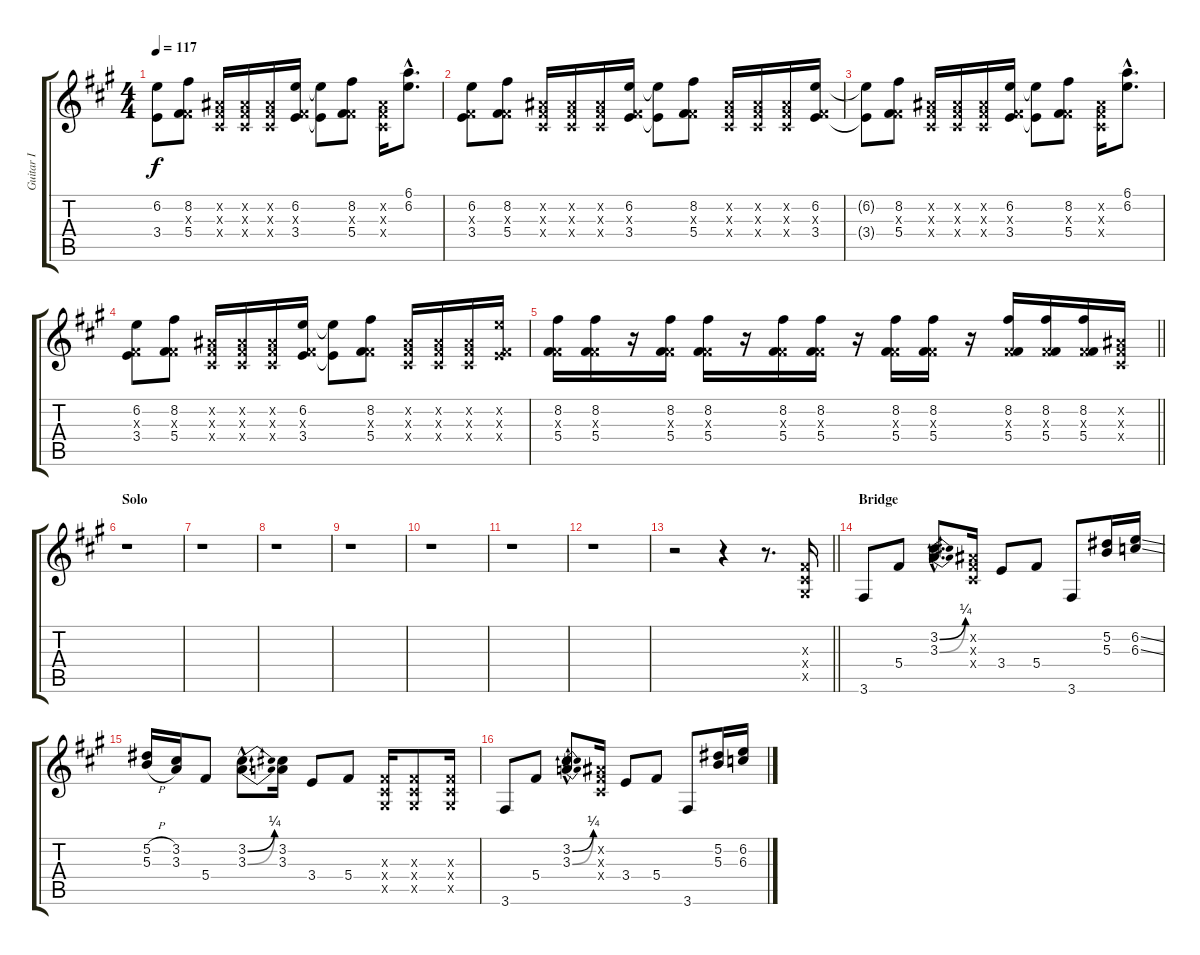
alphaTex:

\track ("Guitar I" "Guitar I") {instrument distortionguitar}
\staff {score tabs}
\tuning (Eb4 Bb3 Gb3 Db3 Ab2 Eb2) {hide}
\ts (4 4)
\tempo 117
\clef g2
\ks f#minor
(6.2{t} 3.4{t}).8{dy f} (8.2 0.3{x} 5.4).8 (0.2{x} 0.3{x} 0.4{x}).16 (0.2{x} 0.3{x} 0.4{x}).16 (0.2{x} 0.3{x} 0.4{x}).16 (6.2 0.3{x} 3.4).16 (6.2{t} 3.4{t}).8 (8.2 0.3{x} 5.4).8 (0.2{x} 0.3{x} 0.4{x}).16 (6.1{hac} 6.2{hac}).8{d} |
(6.2 0.3{x} 3.4).8 (8.2 0.3{x} 5.4).8 (0.2{x} 0.3{x} 0.4{x}).16 (0.2{x} 0.3{x} 0.4{x}).16 (0.2{x} 0.3{x} 0.4{x}).16 (6.2 0.3{x} 3.4).16 (6.2{t} 3.4{t}).8 (8.2 0.3{x} 5.4).8 (0.2{x} 0.3{x} 0.4{x}).16 (0.2{x} 0.3{x} 0.4{x}).16 (0.2{x} 0.3{x} 0.4{x}).16 (6.2 0.3{x} 3.4).16 |
(6.2{t} 3.4{t}).8 (8.2 0.3{x} 5.4).8 (0.2{x} 0.3{x} 0.4{x}).16 (0.2{x} 0.3{x} 0.4{x}).16 (0.2{x} 0.3{x} 0.4{x}).16 (6.2 0.3{x} 3.4).16 (6.2{t} 3.4{t}).8 (8.2 0.3{x} 5.4).8 (0.2{x} 0.3{x} 0.4{x}).16 (6.1{hac} 6.2{hac}).8{d} |
(6.2 0.3{x} 3.4).8 (8.2 0.3{x} 5.4).8 (0.2{x} 0.3{x} 0.4{x}).16 (0.2{x} 0.3{x} 0.4{x}).16 (0.2{x} 0.3{x} 0.4{x}).16 (6.2 0.3{x} 3.4).16 (6.2{t} 3.4{t}).8 (8.2 0.3{x} 5.4).8 (0.2{x} 0.3{x} 0.4{x}).16 (0.2{x} 0.3{x} 0.4{x}).16 (0.2{x} 0.3{x} 0.4{x}).16 (6.2{x} 0.3{x} 3.4{x}).16 |
\barLineRight lightlight
(8.2 0.3{x} 5.4).16 (8.2 0.3{x} 5.4).16 r.16 (8.2 0.3{x} 5.4).16 (8.2 0.3{x} 5.4).16 r.16 (8.2 0.3{x} 5.4).16 (8.2 0.3{x} 5.4).16 r.16 (8.2 0.3{x} 5.4).16 (8.2 0.3{x} 5.4).16 r.16 (8.2 0.3{x} 5.4).16 (8.2 0.3{x} 5.4).16 (8.2 0.3{x} 5.4).16 (0.2{x} 0.3{x} 0.4{x}).16 |
\section ("" "Solo")
r.1 |
r.1 |
r.1 |
r.1 |
r.1 |
r.1 |
r.1 |
\barLineRight lightlight
r.2 r.4 r.8{d} (0.3{x} 0.4{x} 0.5{x}).16 |
\section ("" "Bridge")
3.6.8 5.4.8 (3.2{be (bend 0 0 60 1) hac} 3.3{be (bend 0 0 60 1) hac}).8{d} (0.2{x} 0.3{x} 0.4{x}).16 3.4.8 5.4.8 3.6.8 (5.2 5.3).16 (6.2{ss} 6.3{ss}).16 |
(5.2{h} 5.3{h}).16 (3.2 3.3).16 5.4.8 (3.2{be (bend 0 0 60 1) hac} 3.3{be (bend 0 0 60 1) hac}).8{d} (3.2 3.3).16 3.4.8 5.4.8 (0.3{x} 0.4{x} 0.5{x}).16 (0.3{x} 0.4{x} 0.5{x}).8 (0.3{x} 0.4{x} 0.5{x}).16 |
3.6.8 5.4.8 (3.2{be (bend 0 0 60 1) hac} 3.3{be (bend 0 0 60 1) hac}).8{d} (0.2{x} 0.3{x} 0.4{x}).16 3.4.8 5.4.8 3.6.8 (5.2 5.3).16 (6.2{ss} 6.3{ss}).16
